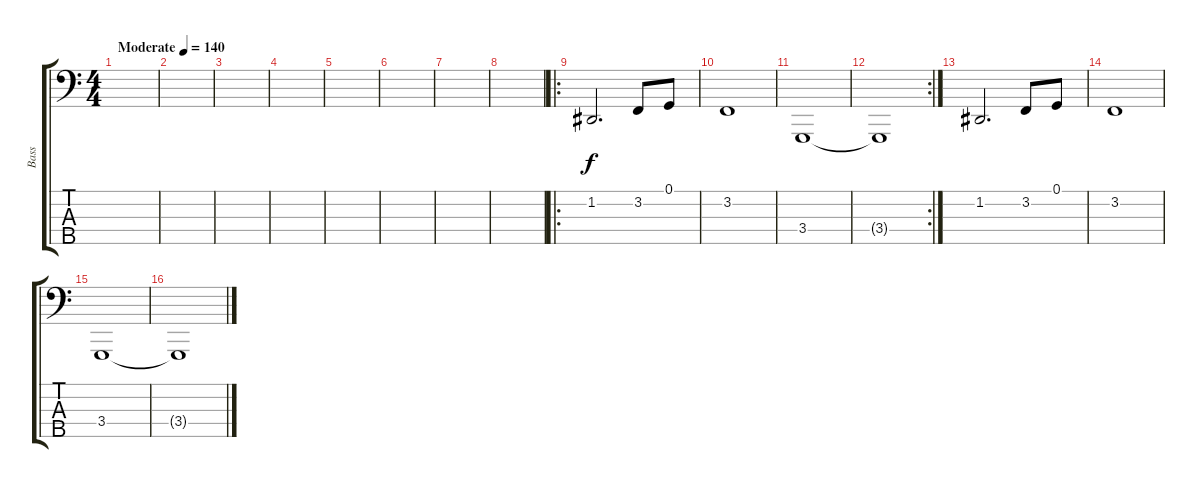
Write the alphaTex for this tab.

\track ("Bass" "Bass") {instrument lead2sawtooth}
\staff {score tabs}
\tuning (G2 D2 A1 E1 B0) {hide}
\ts (4 4)
\tempo (140 "Moderate")
\clef f4
\ks c
|
|
|
|
|
|
|
|
\ro
1.2.2{d} 3.2.8 0.1.8 |
3.2.1 |
3.4.1 |
\rc 2
3.4{t}.1 |
1.2.2{d} 3.2.8 0.1.8 |
3.2.1 |
3.4.1 |
3.4{t}.1
